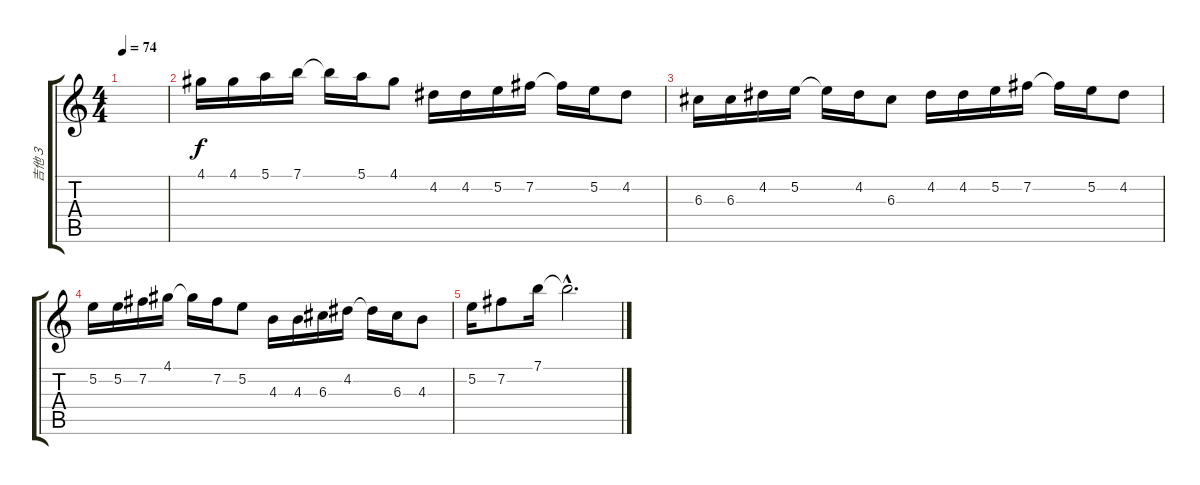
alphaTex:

\track ("吉他３" "吉他３") {instrument acousticguitarnylon}
\staff {score tabs}
\tuning (E4 B3 G3 D3 A2 E2) {hide}
\ts (4 4)
\tempo 74
\clef g2
\ks c
|
4.1.16{volume 12 instrument distortionguitar} 4.1.16 5.1.16 7.1.16 7.1{t}.16 5.1.16 4.1.8 4.2.16 4.2.16 5.2.16 7.2.16 7.2{t}.16 5.2.16 4.2.8 |
6.3.16 6.3.16 4.2.16 5.2.16 5.2{t}.16 4.2.16 6.3.8 4.2.16 4.2.16 5.2.16 7.2.16 7.2{t}.16 5.2.16 4.2.8 |
5.2.16 5.2.16 7.2.16 4.1.16 4.1{t}.16 7.2.16 5.2.8 4.3.16 4.3.16 6.3.16 4.2.16 4.2{t}.16 6.3.16 4.3.8 |
5.2.16 7.2.8 7.1.16 7.1{hac t}.2{d}
